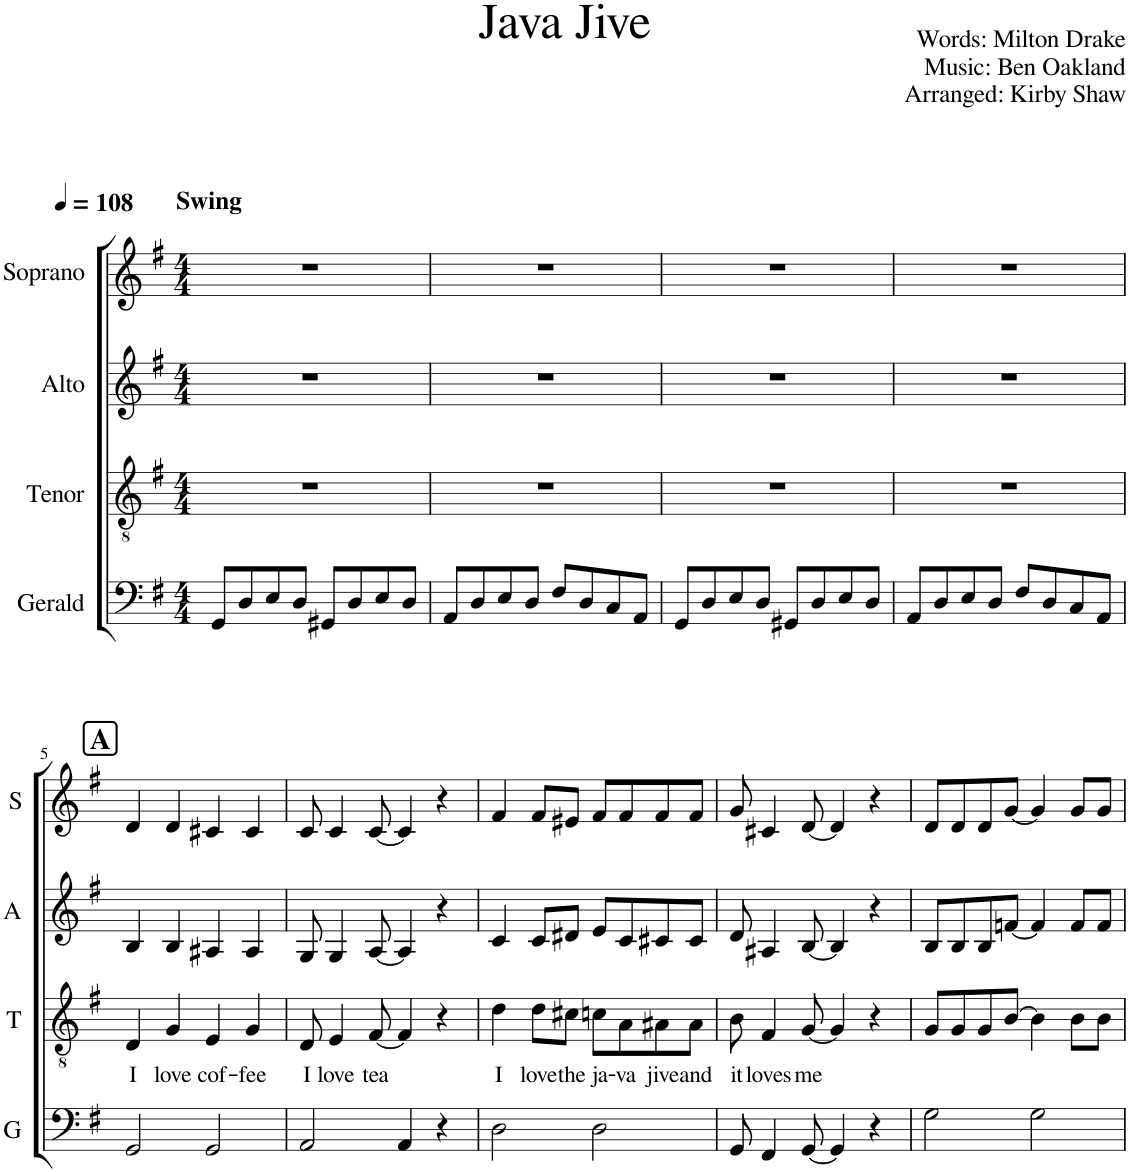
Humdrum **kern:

**kern	**kern	**text	**kern	**kern
*part4	*part3	*part3	*part2	*part1
*staff4	*staff3	*staff3	*staff2	*staff1
*I"Gerald	*I"Tenor	*	*I"Alto	*I"Soprano
*I'G	*I'T	*	*I'A	*I'S
*clefF4	*clefGv2	*	*clefG2	*clefG2
*k[f#]	*k[f#]	*	*k[f#]	*k[f#]
*M4/4	*M4/4	*	*M4/4	*M4/4
*MM108	*MM108	*	*MM108	*MM108
=1	=1	=1	=1	=1
!	!	!	!	!LO:TX:a:B:t=Swing
8GG/L	1r	.	1r	1r
8D/	.	.	.	.
8E/	.	.	.	.
8D/J	.	.	.	.
8GG#X/L	.	.	.	.
8D/	.	.	.	.
8E/	.	.	.	.
8D/J	.	.	.	.
=2	=2	=2	=2	=2
8AA/L	1r	.	1r	1r
8D/	.	.	.	.
8E/	.	.	.	.
8D/J	.	.	.	.
8F#/L	.	.	.	.
8D/	.	.	.	.
8C/	.	.	.	.
8AA/J	.	.	.	.
=3	=3	=3	=3	=3
8GG/L	1r	.	1r	1r
8D/	.	.	.	.
8E/	.	.	.	.
8D/J	.	.	.	.
8GG#X/L	.	.	.	.
8D/	.	.	.	.
8E/	.	.	.	.
8D/J	.	.	.	.
=4	=4	=4	=4	=4
8AA/L	1r	.	1r	1r
8D/	.	.	.	.
8E/	.	.	.	.
8D/J	.	.	.	.
8F#/L	.	.	.	.
8D/	.	.	.	.
8C/	.	.	.	.
8AA/J	.	.	.	.
!!LO:LB:g=z
!!LO:REH:place=s1:a:B:cj:fs=14:t=A
=5	=5	=5	=5	=5
!	!	!LO:LY:b	!	!
2GG/	4D/	I	4B/	4d/
!	!	!LO:LY:b	!	!
.	4G/	love	4B/	4d/
!	!	!LO:LY:b	!	!
2GG/	4E/	cof-	4A#X/	4c#X/
!	!	!LO:LY:b	!	!
.	4G/	-fee	4A#/	4c#/
=6	=6	=6	=6	=6
!	!	!LO:LY:b	!	!
2AA/	8D/	I	8G/	8c/
!	!	!LO:LY:b	!	!
.	4E/	love	4G/	4c/
!	!	!LO:LY:b	!	!
.	[8F#/	tea	[8A/	[8c/
4AA/	4F#/]	.	4A/]	4c/]
4r	4r	.	4r	4r
=7	=7	=7	=7	=7
!	!	!LO:LY:b	!	!
2D\	4d\	I	4c/	4f#/
!	!	!LO:LY:b	!	!
.	8d\L	love	8c/L	8f#/L
!	!	!LO:LY:b	!	!
.	8c#X\J	the	8d#X/J	8e#X/J
!	!	!LO:LY:b	!	!
2D\	8cn\L	ja-	8e/L	8f#/L
!	!	!LO:LY:b	!	!
.	8A\	-va	8c/	8f#/
!	!	!LO:LY:b	!	!
.	8A#X\	jive	8c#X/	8f#/
!	!	!LO:LY:b	!	!
.	8A#\J	and	8c#/J	8f#/J
=8	=8	=8	=8	=8
!	!	!LO:LY:b	!	!
8GG/	8B\	it	8d/	8g/
!	!	!LO:LY:b	!	!
4FF#/	4F#/	loves	4A#X/	4c#X/
!	!	!LO:LY:b	!	!
[8GG/	[8G/	me	[8B/	[8d/
4GG/]	4G/]	.	4B/]	4d/]
4r	4r	.	4r	4r
=9	=9	=9	=9	=9
2G\	8G/L	.	8B/L	8d/L
.	8G/	.	8B/	8d/
.	8G/	.	8B/	8d/
.	[8B/J	.	[8fn/J	[8g/J
2G\	4B\]	.	4f/]	4g/]
.	8B\L	.	8f/L	8g/L
.	8B\J	.	8f/J	8g/J
=	=	=	=	=
*-	*-	*-	*-	*-
